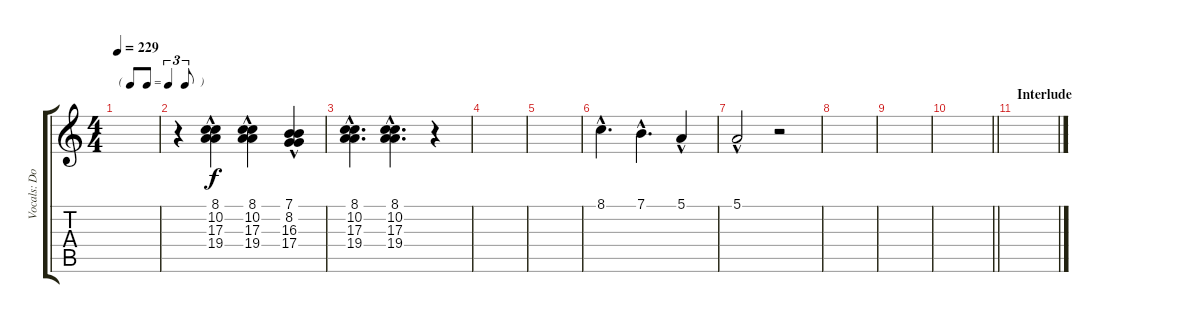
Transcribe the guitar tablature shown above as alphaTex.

\track ("Vocals: Don" "Vocals: Do") {instrument lead2sawtooth}
\staff {score tabs}
\tuning (E4 B3 G3 D3 A2 E2) {hide}
\ts (4 4)
\tf triplet8th
\tempo 229
\clef g2
\ks c
|
r.4 (8.1{hac} 10.2{hac} 17.3{hac} 19.4{hac}).4 (8.1{hac} 10.2{hac} 17.3{hac} 19.4{hac}).4 (7.1{hac} 8.2{hac} 16.3{hac} 17.4{hac}).4 |
(8.1{hac} 10.2{hac} 17.3{hac} 19.4{hac}).4{d} (8.1{hac} 10.2{hac} 17.3{hac} 19.4{hac}).4{d} r.4 |
|
|
8.1{hac}.4{d} 7.1{hac}.4{d} 5.1{hac}.4 |
5.1{hac}.2 r.2 |
|
|
\barLineRight lightlight
|
\section ("" "Interlude")
